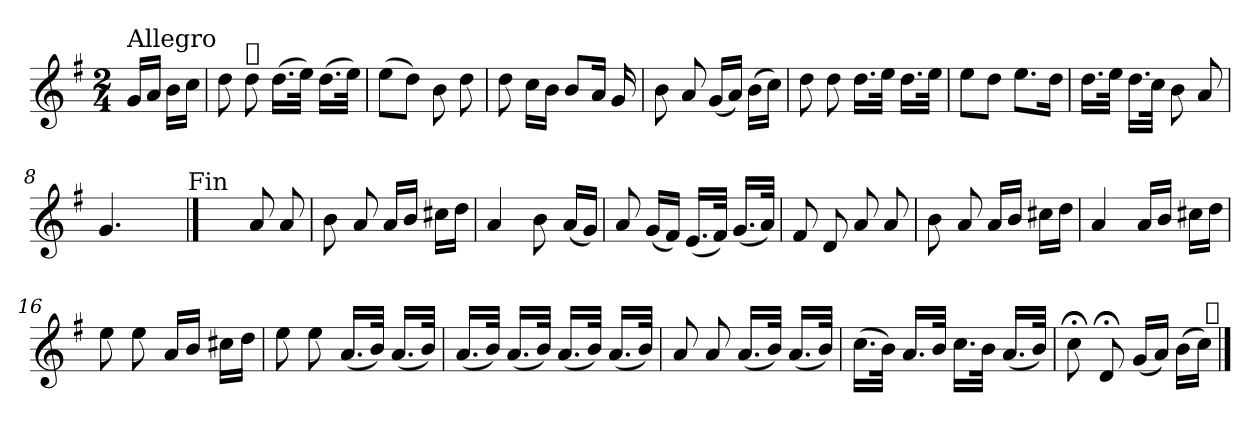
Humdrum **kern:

**kern
*part1
*staff1
*clefG2
*k[f#]
*G:
*M2/4
=
!LO:TX:a:t=Allegro
16g/LL
16a/JJ
16b\LL
16cc\JJ
=1
8dd\
!LO:TX:a:t=𝄋
8dd\
(>16.dd\LL
32ee\JJk)
(>16.dd\LL
32ee\JJk)
=2
(>8ee\L
8dd\J)
8b\
8dd\
=3
8dd\
16cc\LL
16b\JJ
8b/L
16a/Jk
16g/
=4
8b\
8a/
(<16g/LL
16a/JJ)
(>16b\LL
16cc\JJ)
=5
8dd\
8dd\
16.dd\LL
32ee\JJk
16.dd\LL
32ee\JJk
=6
8ee\L
8dd\J
8.ee\L
16dd\Jk
!!LO:LB:g=z
=7
16.dd\LL
32ee\JJk
16.dd\LL
32cc\JJk
8b\
8a/
=8
4.g/
8ryy
!LO:TX:a:t=Fin
==9
4ryy
8a/
8a/
=10
8b\
8a/
16a/LL
16b/JJ
16cc#X\LL
16dd\JJ
=11
4a/
8b\
(<16a/LL
16g/JJ)
=12
8a/
(<16g/LL
16f#/JJ)
(<16.e/LL
32f#/JJk)
(<16.g/LL
32a/JJk)
=13
8f#/
8d/
8a/
8a/
!!LO:LB:g=z
=14
8b\
8a/
16a/LL
16b/JJ
16cc#X\LL
16dd\JJ
=15
4a/
16a/LL
16b/JJ
16cc#X\LL
16dd\JJ
=16
8ee\
8ee\
16a/LL
16b/JJ
16cc#X\LL
16dd\JJ
=17
8ee\
8ee\
(<16.a/LL
32b/JJk)
(<16.a/LL
32b/JJk)
=18
(<16.a/LL
32b/JJk)
(<16.a/LL
32b/JJk)
(<16.a/LL
32b/JJk)
(<16.a/LL
32b/JJk)
=19
8a/
8a/
(<16.a/LL
32b/JJk)
(<16.a/LL
32b/JJk)
!!LO:LB:g=z
=20
(>16.cc\LL
32b\JJk)
16.a/LL
32b/JJk
16.cc\LL
32b\JJk
(<16.a/LL
32b/JJk)
=21
8cc;<\
8d;</
(<16g/LL
16a/JJ)
(>16b\LL
16cc\JJ)
!LO:TX:a:t=𝄋
==
*-
